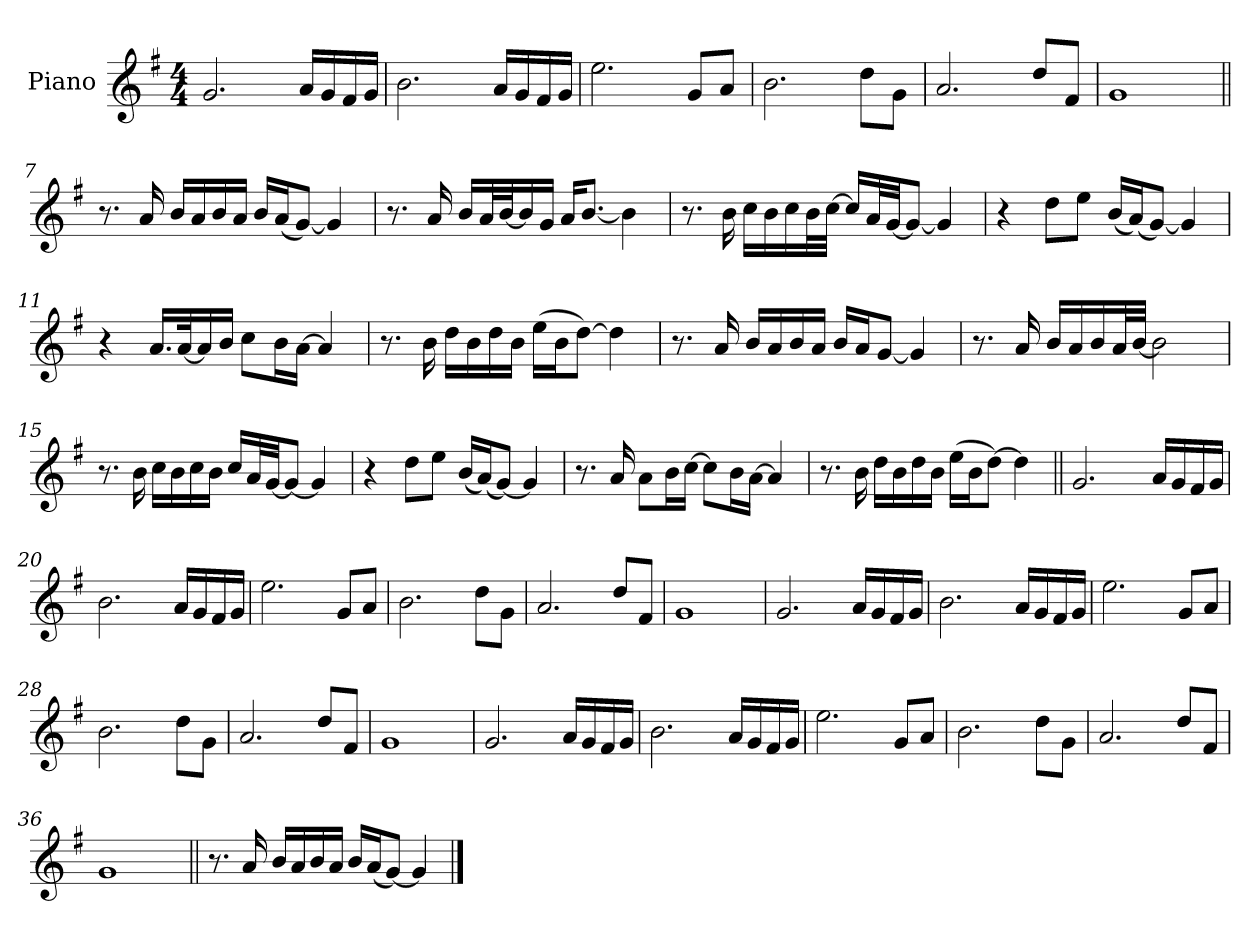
**kern
*part1
*staff1
*I"Piano
*I'Pno.
*clefG2
*k[f#]
*M4/4
*MM60
=1
2.g!
16a!LL
16g!
16f#!
16g!JJ
=2
2.b!
16a!LL
16g!
16f#!
16g!JJ
=3
2.ee!
8g!L
8a!J
=4
2.b!
8dd!L
8g!J
=5
2.a!
8dd!L
8f#!J
=6
1g!
=7||
8.r
16a
16bLL
16a
16b
16aJJ
16bLL
(16aJ
[8gJ)
4g]
=8
8.r
16a
16bLL
32aL
[32bJ
16b]
16gJJ
16aKL
[8.bJ
4b]
=9
8.r
16b
16ccLL
16b
16cc
32bL
[32ccJJJ
16ccLL]
32aL
[32gJJ
8gJ_
4g]
=10
4r
8ddL
8eeJ
(16bLL
(16aJ)
[8gJ)
4g]
=11
4r
16.aLL
[32aK
16a]
16bJJ
8ccL
16bL
[16aJJ
4a]
=12
8.r
16b
16ddLL
16b
16dd
16bJJ
(16eeLL
16bJ
[8ddJ)
4dd]
=13
8.r
16a
16bLL
16a
16b
16aJJ
16bLL
16aJ
[8gJ
4g]
=14
8.r
16a
16bLL
16a
16b
32aL
[32bJJJ
2b]
=15
8.r
16b
16ccLL
16b
16cc
16bJJ
16ccLL
32aL
[32gJJ
8gJ_
4g]
=16
4r
8ddL
8eeJ
(16bLL
(16aJ)
[8gJ)
4g]
=17
8.r
16a
8aL
16bL
[16ccJJ
8ccL]
16bL
[16aJJ
4a]
=18
8.r
16b
16ddLL
16b
16dd
16bJJ
(16eeLL
16bJ
[8ddJ)
4dd]
=19||
2.g!
16a!LL
16g!
16f#!
16g!JJ
=20
2.b!
16a!LL
16g!
16f#!
16g!JJ
=21
2.ee!
8g!L
8a!J
=22
2.b!
8dd!L
8g!J
=23
2.a!
8dd!L
8f#!J
=24
1g!
=25
2.g!
16a!LL
16g!
16f#!
16g!JJ
=26
2.b!
16a!LL
16g!
16f#!
16g!JJ
=27
2.ee!
8g!L
8a!J
=28
2.b!
8dd!L
8g!J
=29
2.a!
8dd!L
8f#!J
=30
1g!
=31
2.g!
16a!LL
16g!
16f#!
16g!JJ
=32
2.b!
16a!LL
16g!
16f#!
16g!JJ
=33
2.ee!
8g!L
8a!J
=34
2.b!
8dd!L
8g!J
=35
2.a!
8dd!L
8f#!J
=36
1g!
=37||
8.r
16a
16bLL
16a
16b
16aJJ
16bLL
(16aJ
[8gJ)
4g]
==
*-
